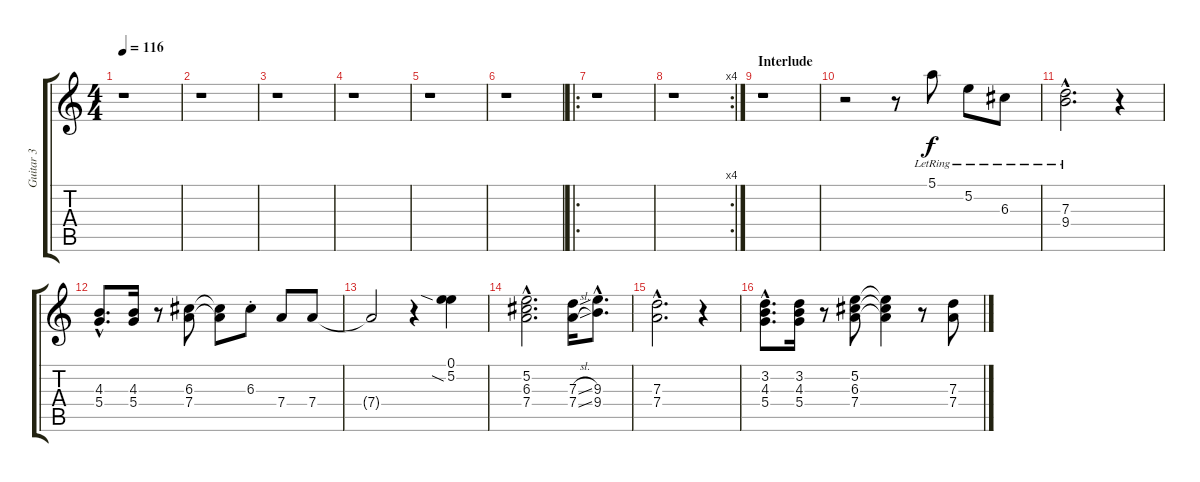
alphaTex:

\track ("Guitar 3" "Guitar 3") {instrument electricguitarclean}
\staff {score tabs}
\tuning (E4 B3 G3 D3 A2 E2) {hide}
\ts (4 4)
\tempo 116
\clef g2
\ks c
r.1{dy f} |
r.1 |
r.1 |
r.1 |
r.1 |
r.1 |
\ro
r.1 |
\rc 4
r.1 |
\section ("" "Interlude")
r.1 |
r.2 r.8 5.1{lr}.8 5.2{lr}.8 6.3{lr}.8 |
(7.3{hac lr} 9.4{hac lr}).2{d} r.4 |
(4.3{hac} 5.4{hac}).8{d} (4.3 5.4).16 r.8 (6.3 7.4).8 (6.3{t} 7.4{t}).8 6.3{st}.8 7.4.8 7.4.8 |
7.4{t}.2 r.4 (0.1 5.2{sia}).4 |
(5.2{hac} 6.3{hac} 7.4{hac}).2{d} (7.3{sl} 7.4{sl}).16 (9.3{hac} 9.4{hac}).8{d} |
(7.3{hac} 7.4{hac}).2{d} r.4 |
(3.2{hac} 4.3{hac} 5.4{hac}).8{d} (3.2 4.3 5.4).16 r.8 (5.2 6.3 7.4).8 (5.2{t} 6.3{t} 7.4{t}).4 r.8 (7.3 7.4).8
